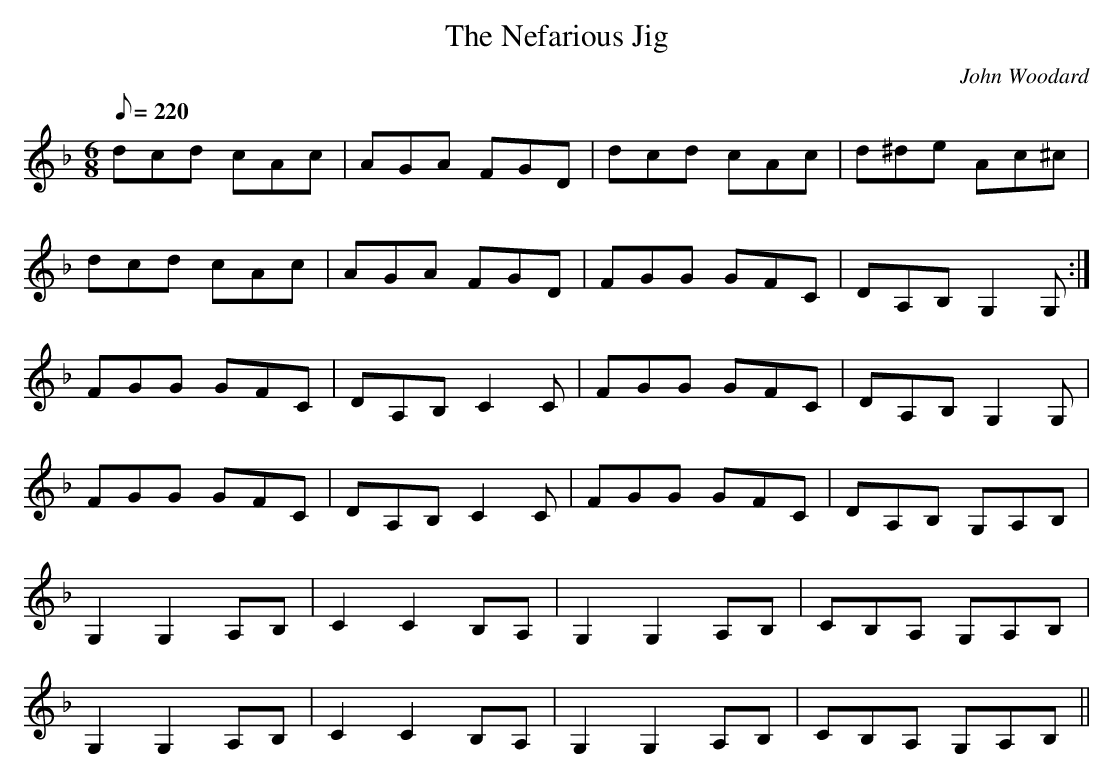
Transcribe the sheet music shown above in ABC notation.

X:1
T:Nefarious Jig, The
C:John Woodard
M:6/8
L:1/8
Q:1/8=220
K:Dm
dcd cAc|AGA FGD|dcd cAc|d^de Ac^c|!
dcd cAc|AGA FGD|FGG GFC|DA,B, G,2G,:|!
FGG GFC|DA,B, C2C|FGG GFC|DA,B, G,2G,|!
FGG GFC|DA,B, C2C|FGG GFC|DA,B, G,A,B,|!
G,2G,2A,B,|C2C2B,A,|G,2G,2A,B,|CB,A, G,A,B,|!
G,2G,2A,B,|C2C2B,A,|G,2G,2A,B,|CB,A, G,A,B,||!
